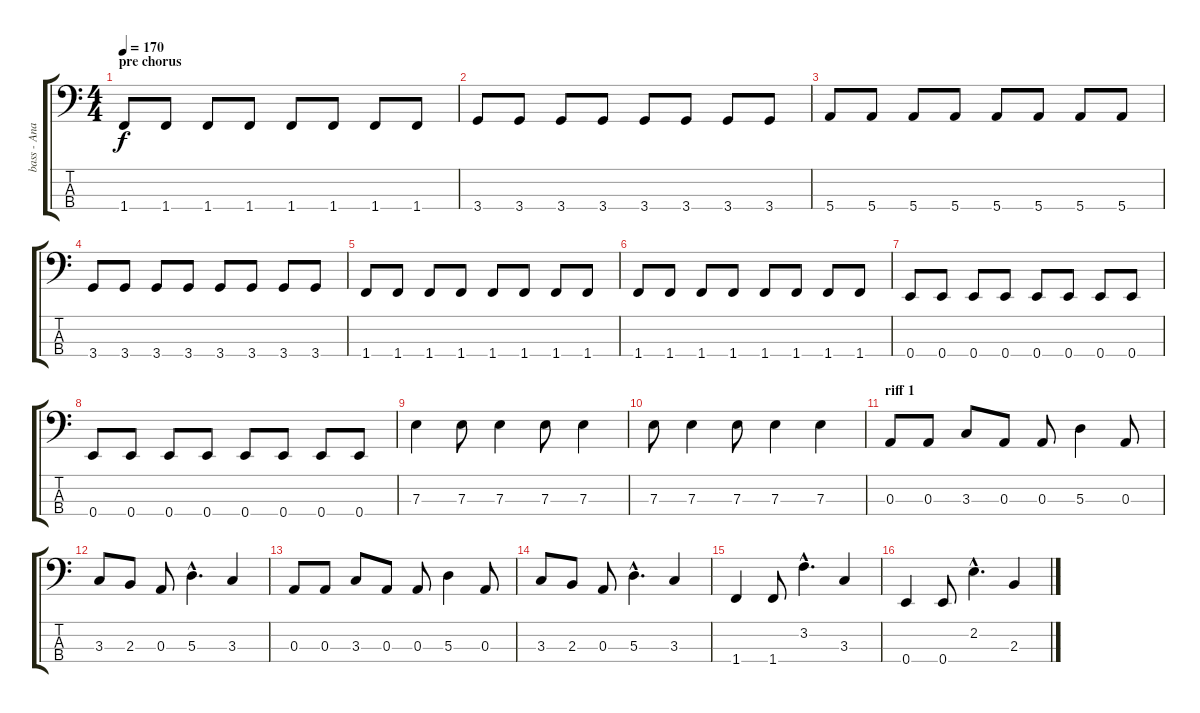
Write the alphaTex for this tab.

\track ("bass - Anas" "bass - Ana") {instrument electricbasspick}
\staff {score tabs}
\tuning (G2 D2 A1 E1) {hide}
\ts (4 4)
\section ("" "pre chorus")
\tempo 170
\clef f4
\ks c
1.4.8{dy f} 1.4.8 1.4.8 1.4.8 1.4.8 1.4.8 1.4.8 1.4.8 |
3.4.8 3.4.8 3.4.8 3.4.8 3.4.8 3.4.8 3.4.8 3.4.8 |
5.4.8 5.4.8 5.4.8 5.4.8 5.4.8 5.4.8 5.4.8 5.4.8 |
3.4.8 3.4.8 3.4.8 3.4.8 3.4.8 3.4.8 3.4.8 3.4.8 |
1.4.8 1.4.8 1.4.8 1.4.8 1.4.8 1.4.8 1.4.8 1.4.8 |
1.4.8 1.4.8 1.4.8 1.4.8 1.4.8 1.4.8 1.4.8 1.4.8 |
0.4.8 0.4.8 0.4.8 0.4.8 0.4.8 0.4.8 0.4.8 0.4.8 |
0.4.8 0.4.8 0.4.8 0.4.8 0.4.8 0.4.8 0.4.8 0.4.8 |
7.3.4 7.3.8 7.3.4 7.3.8 7.3.4 |
7.3.8 7.3.4 7.3.8 7.3.4 7.3.4 |
\section ("" "riff 1")
0.3.8 0.3.8 3.3.8 0.3.8 0.3.8 5.3.4 0.3.8 |
3.3.8 2.3.8 0.3.8 5.3{hac}.4{d} 3.3.4 |
0.3.8 0.3.8 3.3.8 0.3.8 0.3.8 5.3.4 0.3.8 |
3.3.8 2.3.8 0.3.8 5.3{hac}.4{d} 3.3.4 |
1.4.4 1.4.8 3.2{hac}.4{d} 3.3.4 |
0.4.4 0.4.8 2.2{hac}.4{d} 2.3.4
